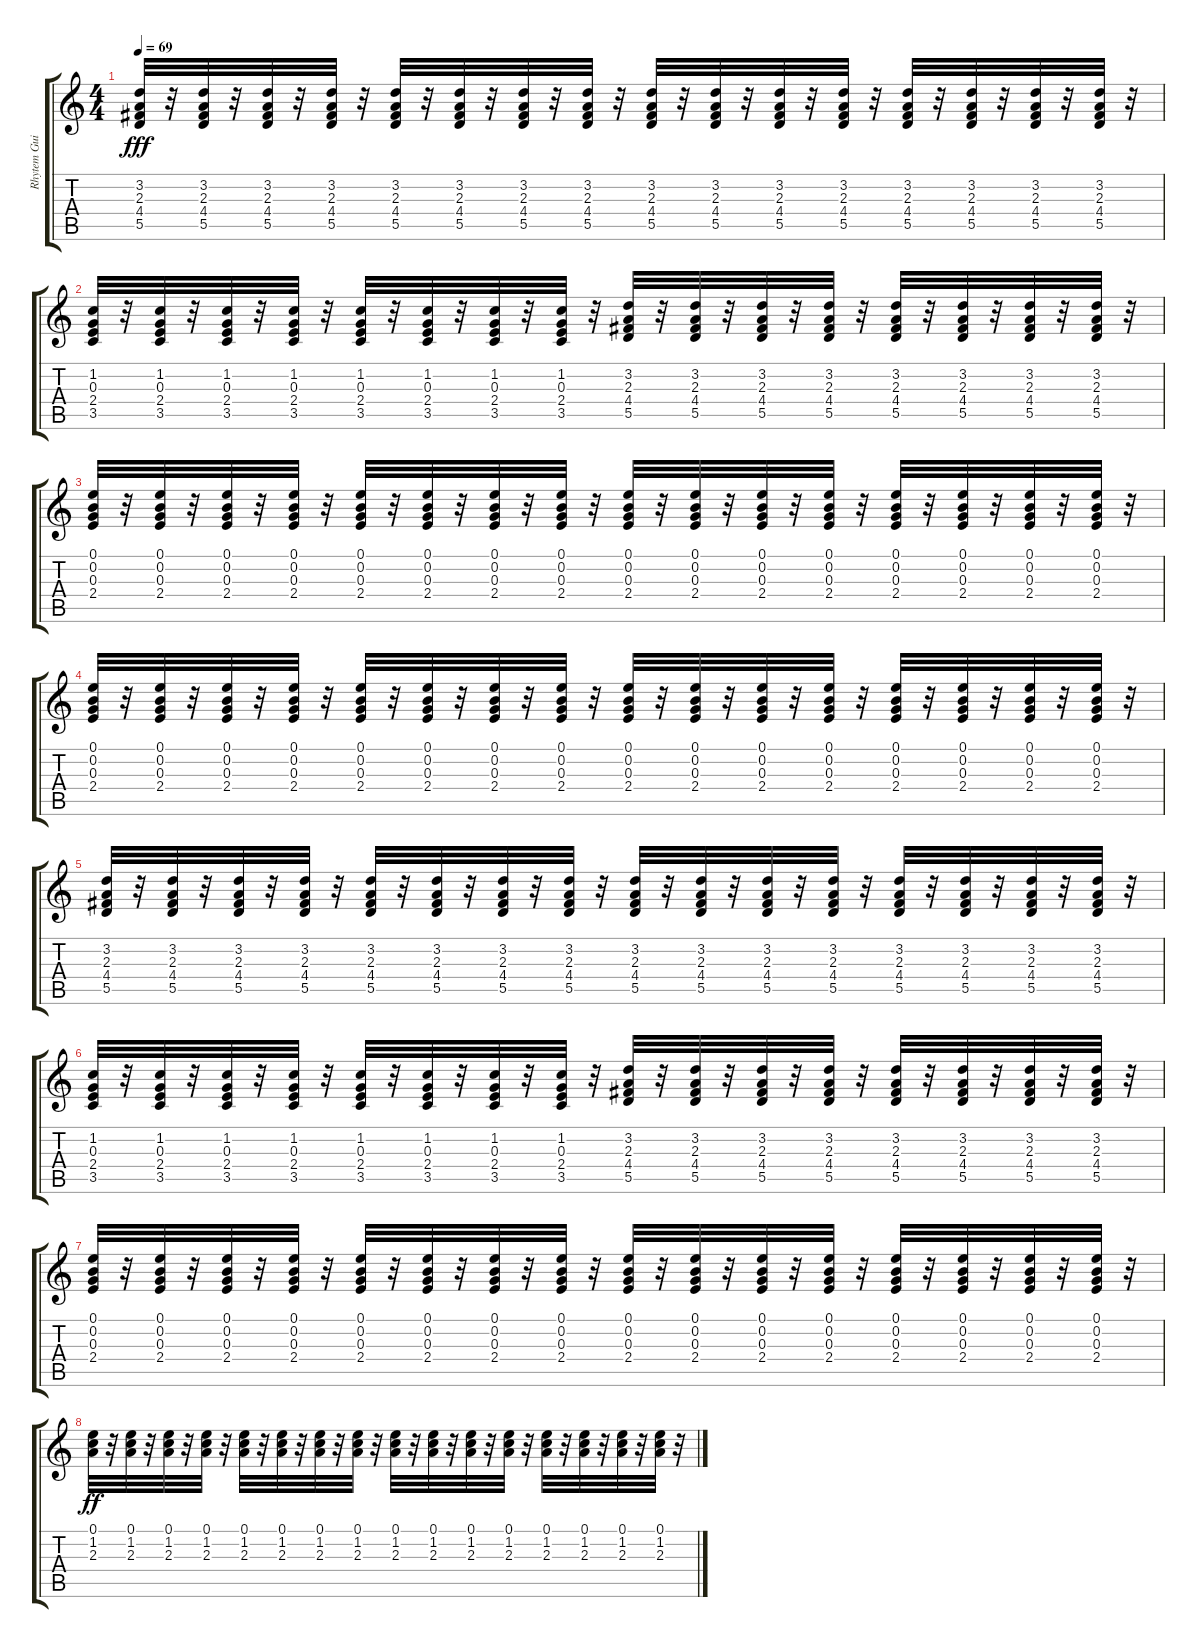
\track ("Rhytem Guitar" "Rhytem Gui") {instrument overdrivenguitar}
\staff {score tabs}
\tuning (E4 B3 G3 D3 A2 E2) {hide}
\ts (4 4)
\tempo 69
\clef g2
\ks c
(3.2 2.3 4.4 5.5).32{dy fff} r.32 (3.2 2.3 4.4 5.5).32 r.32 (3.2 2.3 4.4 5.5).32 r.32 (3.2 2.3 4.4 5.5).32 r.32 (3.2 2.3 4.4 5.5).32 r.32 (3.2 2.3 4.4 5.5).32 r.32 (3.2 2.3 4.4 5.5).32 r.32 (3.2 2.3 4.4 5.5).32 r.32 (3.2 2.3 4.4 5.5).32 r.32 (3.2 2.3 4.4 5.5).32 r.32 (3.2 2.3 4.4 5.5).32 r.32 (3.2 2.3 4.4 5.5).32 r.32 (3.2 2.3 4.4 5.5).32 r.32 (3.2 2.3 4.4 5.5).32 r.32 (3.2 2.3 4.4 5.5).32 r.32 (3.2 2.3 4.4 5.5).32 r.32 |
(1.2 0.3 2.4 3.5).32 r.32 (1.2 0.3 2.4 3.5).32 r.32 (1.2 0.3 2.4 3.5).32 r.32 (1.2 0.3 2.4 3.5).32 r.32 (1.2 0.3 2.4 3.5).32 r.32 (1.2 0.3 2.4 3.5).32 r.32 (1.2 0.3 2.4 3.5).32 r.32 (1.2 0.3 2.4 3.5).32 r.32 (3.2 2.3 4.4 5.5).32 r.32 (3.2 2.3 4.4 5.5).32 r.32 (3.2 2.3 4.4 5.5).32 r.32 (3.2 2.3 4.4 5.5).32 r.32 (3.2 2.3 4.4 5.5).32 r.32 (3.2 2.3 4.4 5.5).32 r.32 (3.2 2.3 4.4 5.5).32 r.32 (3.2 2.3 4.4 5.5).32 r.32 |
(0.1 0.2 0.3 2.4).32 r.32 (0.1 0.2 0.3 2.4).32 r.32 (0.1 0.2 0.3 2.4).32 r.32 (0.1 0.2 0.3 2.4).32 r.32 (0.1 0.2 0.3 2.4).32 r.32 (0.1 0.2 0.3 2.4).32 r.32 (0.1 0.2 0.3 2.4).32 r.32 (0.1 0.2 0.3 2.4).32 r.32 (0.1 0.2 0.3 2.4).32 r.32 (0.1 0.2 0.3 2.4).32 r.32 (0.1 0.2 0.3 2.4).32 r.32 (0.1 0.2 0.3 2.4).32 r.32 (0.1 0.2 0.3 2.4).32 r.32 (0.1 0.2 0.3 2.4).32 r.32 (0.1 0.2 0.3 2.4).32 r.32 (0.1 0.2 0.3 2.4).32 r.32 |
(0.1 0.2 0.3 2.4).32 r.32 (0.1 0.2 0.3 2.4).32 r.32 (0.1 0.2 0.3 2.4).32 r.32 (0.1 0.2 0.3 2.4).32 r.32 (0.1 0.2 0.3 2.4).32 r.32 (0.1 0.2 0.3 2.4).32 r.32 (0.1 0.2 0.3 2.4).32 r.32 (0.1 0.2 0.3 2.4).32 r.32 (0.1 0.2 0.3 2.4).32 r.32 (0.1 0.2 0.3 2.4).32 r.32 (0.1 0.2 0.3 2.4).32 r.32 (0.1 0.2 0.3 2.4).32 r.32 (0.1 0.2 0.3 2.4).32 r.32 (0.1 0.2 0.3 2.4).32 r.32 (0.1 0.2 0.3 2.4).32 r.32 (0.1 0.2 0.3 2.4).32 r.32 |
(3.2 2.3 4.4 5.5).32 r.32 (3.2 2.3 4.4 5.5).32 r.32 (3.2 2.3 4.4 5.5).32 r.32 (3.2 2.3 4.4 5.5).32 r.32 (3.2 2.3 4.4 5.5).32 r.32 (3.2 2.3 4.4 5.5).32 r.32 (3.2 2.3 4.4 5.5).32 r.32 (3.2 2.3 4.4 5.5).32 r.32 (3.2 2.3 4.4 5.5).32 r.32 (3.2 2.3 4.4 5.5).32 r.32 (3.2 2.3 4.4 5.5).32 r.32 (3.2 2.3 4.4 5.5).32 r.32 (3.2 2.3 4.4 5.5).32 r.32 (3.2 2.3 4.4 5.5).32 r.32 (3.2 2.3 4.4 5.5).32 r.32 (3.2 2.3 4.4 5.5).32 r.32 |
(1.2 0.3 2.4 3.5).32 r.32 (1.2 0.3 2.4 3.5).32 r.32 (1.2 0.3 2.4 3.5).32 r.32 (1.2 0.3 2.4 3.5).32 r.32 (1.2 0.3 2.4 3.5).32 r.32 (1.2 0.3 2.4 3.5).32 r.32 (1.2 0.3 2.4 3.5).32 r.32 (1.2 0.3 2.4 3.5).32 r.32 (3.2 2.3 4.4 5.5).32 r.32 (3.2 2.3 4.4 5.5).32 r.32 (3.2 2.3 4.4 5.5).32 r.32 (3.2 2.3 4.4 5.5).32 r.32 (3.2 2.3 4.4 5.5).32 r.32 (3.2 2.3 4.4 5.5).32 r.32 (3.2 2.3 4.4 5.5).32 r.32 (3.2 2.3 4.4 5.5).32 r.32 |
(0.1 0.2 0.3 2.4).32 r.32 (0.1 0.2 0.3 2.4).32 r.32 (0.1 0.2 0.3 2.4).32 r.32 (0.1 0.2 0.3 2.4).32 r.32 (0.1 0.2 0.3 2.4).32 r.32 (0.1 0.2 0.3 2.4).32 r.32 (0.1 0.2 0.3 2.4).32 r.32 (0.1 0.2 0.3 2.4).32 r.32 (0.1 0.2 0.3 2.4).32 r.32 (0.1 0.2 0.3 2.4).32 r.32 (0.1 0.2 0.3 2.4).32 r.32 (0.1 0.2 0.3 2.4).32 r.32 (0.1 0.2 0.3 2.4).32 r.32 (0.1 0.2 0.3 2.4).32 r.32 (0.1 0.2 0.3 2.4).32 r.32 (0.1 0.2 0.3 2.4).32 r.32 |
(0.1 1.2 2.3).32{dy ff} r.32 (0.1 1.2 2.3).32 r.32 (0.1 1.2 2.3).32 r.32 (0.1 1.2 2.3).32 r.32 (0.1 1.2 2.3).32 r.32 (0.1 1.2 2.3).32 r.32 (0.1 1.2 2.3).32 r.32 (0.1 1.2 2.3).32 r.32 (0.1 1.2 2.3).32 r.32 (0.1 1.2 2.3).32 r.32 (0.1 1.2 2.3).32 r.32 (0.1 1.2 2.3).32 r.32 (0.1 1.2 2.3).32 r.32 (0.1 1.2 2.3).32 r.32 (0.1 1.2 2.3).32 r.32 (0.1 1.2 2.3).32 r.32
